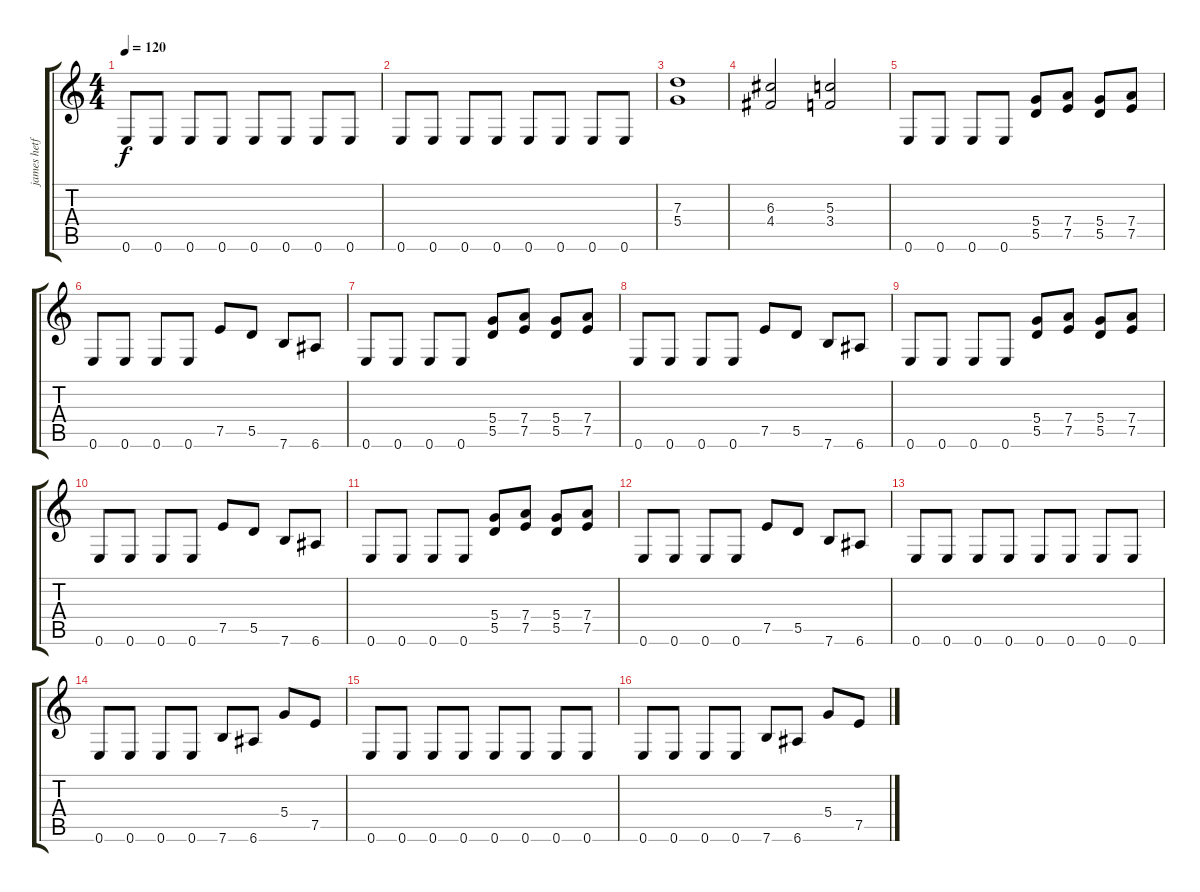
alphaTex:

\track ("james hetfield" "james hetf") {instrument overdrivenguitar}
\staff {score tabs}
\tuning (E4 B3 G3 D3 A2 E2) {hide}
\ts (4 4)
\tempo 120
\clef g2
\ks c
0.6.8{dy f} 0.6.8 0.6.8 0.6.8 0.6.8 0.6.8 0.6.8 0.6.8 |
0.6.8 0.6.8 0.6.8 0.6.8 0.6.8 0.6.8 0.6.8 0.6.8 |
(7.3 5.4).1 |
(6.3 4.4).2 (5.3 3.4).2 |
0.6.8 0.6.8 0.6.8 0.6.8 (5.4 5.5).8 (7.4 7.5).8 (5.4 5.5).8 (7.4 7.5).8 |
0.6.8 0.6.8 0.6.8 0.6.8 7.5.8 5.5.8 7.6.8 6.6.8 |
0.6.8 0.6.8 0.6.8 0.6.8 (5.4 5.5).8 (7.4 7.5).8 (5.4 5.5).8 (7.4 7.5).8 |
0.6.8 0.6.8 0.6.8 0.6.8 7.5.8 5.5.8 7.6.8 6.6.8 |
0.6.8 0.6.8 0.6.8 0.6.8 (5.4 5.5).8 (7.4 7.5).8 (5.4 5.5).8 (7.4 7.5).8 |
0.6.8 0.6.8 0.6.8 0.6.8 7.5.8 5.5.8 7.6.8 6.6.8 |
0.6.8 0.6.8 0.6.8 0.6.8 (5.4 5.5).8 (7.4 7.5).8 (5.4 5.5).8 (7.4 7.5).8 |
0.6.8 0.6.8 0.6.8 0.6.8 7.5.8 5.5.8 7.6.8 6.6.8 |
0.6.8 0.6.8 0.6.8 0.6.8 0.6.8 0.6.8 0.6.8 0.6.8 |
0.6.8 0.6.8 0.6.8 0.6.8 7.6.8 6.6.8 5.4.8 7.5.8 |
0.6.8 0.6.8 0.6.8 0.6.8 0.6.8 0.6.8 0.6.8 0.6.8 |
0.6.8 0.6.8 0.6.8 0.6.8 7.6.8 6.6.8 5.4.8 7.5.8
